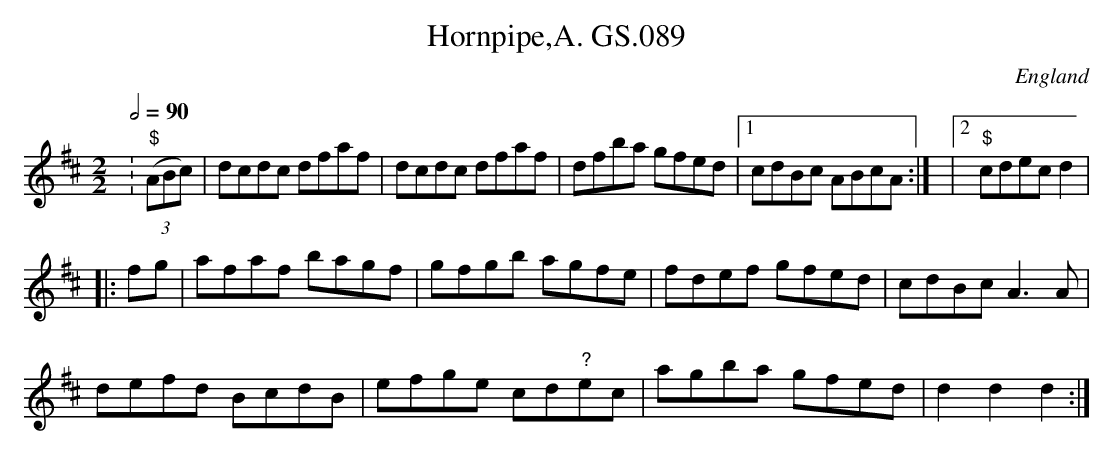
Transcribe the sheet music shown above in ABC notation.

X:1
T:Hornpipe,A. GS.089
M:2/2
L:1/8
Q:1/2=90
O:England
K:D major
:"$" (3(ABc) | dcdc dfaf | dcdc dfaf | dfba gfed |1 cdBc ABcA :|\
|2 "$" cdec d2 |!
|:fg | afaf bagf | gfgb agfe | fdef gfed | cdBc A3A |!
defd BcdB | efge cd"?"ec | agba gfed | d2d2d2 :|
